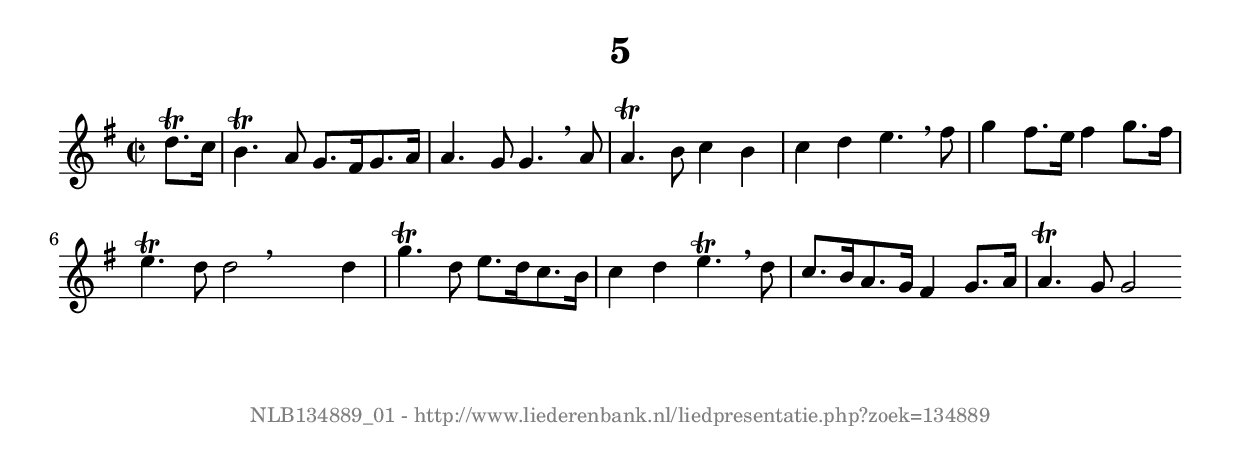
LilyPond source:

%
% produced by wce2krn 1.64 (7 June 2014)
%
\version"2.16"
#(append! paper-alist '(("long" . (cons (* 210 mm) (* 2000 mm)))))
#(set-default-paper-size "long")
sb = {\breathe}
mBreak = {\breathe }
bBreak = {\breathe }
x = {\once\override NoteHead #'style = #'cross }
gl=\glissando
itime={\override Staff.TimeSignature #'stencil = ##f }
ficta = {\once\set suggestAccidentals = ##t}
fine = {\once\override Score.RehearsalMark #'self-alignment-X = #1 \mark \markup {\italic{Fine}}}
dc = {\once\override Score.RehearsalMark #'self-alignment-X = #1 \mark \markup {\italic{D.C.}}}
dcf = {\once\override Score.RehearsalMark #'self-alignment-X = #1 \mark \markup {\italic{D.C. al Fine}}}
dcc = {\once\override Score.RehearsalMark #'self-alignment-X = #1 \mark \markup {\italic{D.C. al Coda}}}
ds = {\once\override Score.RehearsalMark #'self-alignment-X = #1 \mark \markup {\italic{D.S.}}}
dsf = {\once\override Score.RehearsalMark #'self-alignment-X = #1 \mark \markup {\italic{D.S. al Fine}}}
dsc = {\once\override Score.RehearsalMark #'self-alignment-X = #1 \mark \markup {\italic{D.S. al Coda}}}
pv = {\set Score.repeatCommands = #'((volta "1"))}
sv = {\set Score.repeatCommands = #'((volta "2"))}
tv = {\set Score.repeatCommands = #'((volta "3"))}
qv = {\set Score.repeatCommands = #'((volta "4"))}
xv = {\set Score.repeatCommands = #'((volta #f))}
\header{ tagline = ""
title = "5"
}
\score {{
\key g \major
\relative g'
{
\set melismaBusyProperties = #'()
\partial 32*8
\time 2/2
\tempo 4=120
\override Score.MetronomeMark #'transparent = ##t
\override Score.RehearsalMark #'break-visibility = #(vector #t #t #f)
d'8. ^\trill c16 b4. ^\trill a8 g8. fis16 g8. a16 a4. g8 g4. \sb a8 a4. ^\trill b8 c4 b c d e4. \sb fis8 g4 fis8. e16 fis4 g8. fis16 e4. ^\trill d8 d2 \bar ":|:" \bBreak
s2. d4 g4.^\trill d8 e8. d16 c8. b16 c4 d e4.^\trill \sb d8 c8. b16 a8. g16 fis4 g8. a16 a4. ^\trill g8 g2 \bar ":|"
 }}
 \midi { }
 \layout {
            indent = 0.0\cm
}
}
\markup { \vspace #0 } \markup { \with-color #grey \fill-line { \center-column { \smaller "NLB134889_01 - http://www.liederenbank.nl/liedpresentatie.php?zoek=134889" } } }
